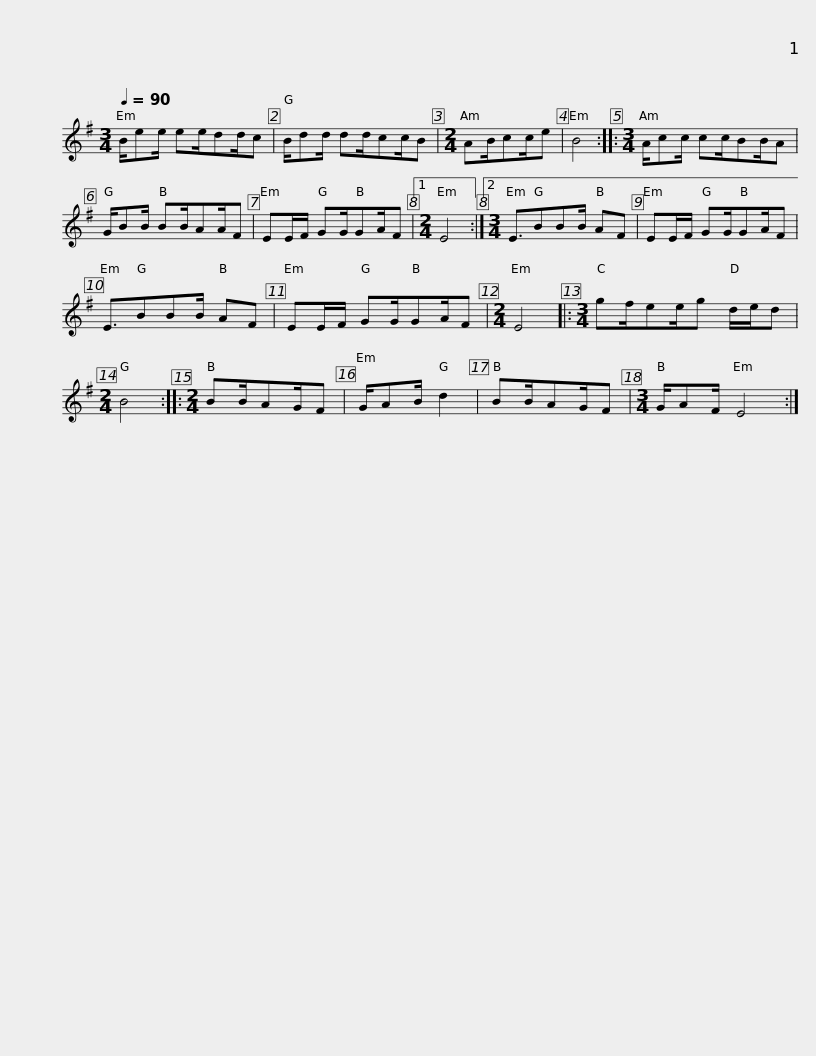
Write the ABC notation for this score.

X:1
L:1/8
Q:1/4=90
M:3/4
I:linebreak $
K:Emin
V:1 treble
V:1
 B/ee/ ee/dd/c | B/dd/ dd/cc/B |[M:2/4] AB/cc/e | B4 ::[M:3/4] A/cc/ cc/BB/A | %5
 G/BB/ BB/AA/F |$ EE/F/ GG/GA/F |1[M:2/4] E4 :|2[M:3/4] E3/2BBB/ AF | EE/F/ GG/GA/F | %10
 E3/2BBB/ AF | EE/F/ GG/GA/F |$[M:2/4] E4 |:[M:3/4] gf/ee/g d/e/d |[M:2/4] B4 :: %15
[M:2/4] BB/AG/F | G/AB/ d2 | BB/AG/F |[M:3/4] G/AF/ E4 :| %19
